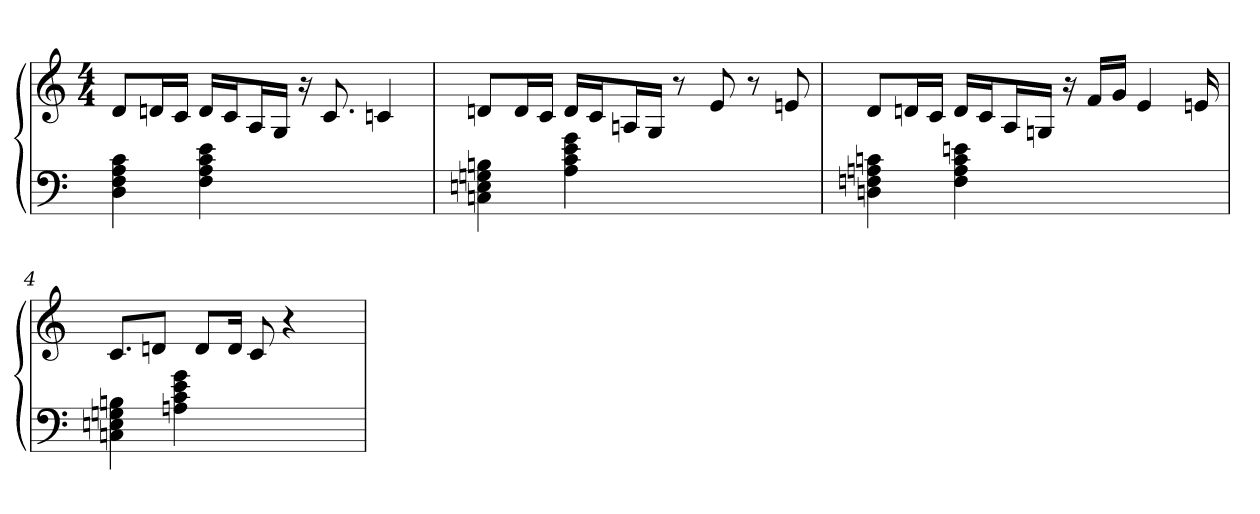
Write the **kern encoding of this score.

**kern	**kern
*part2	*part1
*staff2	*staff1
*	*M4/4
=1	=1
4D 4F 4A 4c	8dL
.	16dnL
.	16cJJ
4F 4A 4c 4e	16dLL
.	16cJ
.	16AL
.	16GJJ
2ryy	16r
.	8.c
.	4cn
=2	=2
4Cn 4En 4Gn 4Bn	8dnL
.	16dL
.	16cJJ
4A 4c 4e 4g	16dLL
.	16cJ
.	16AnL
.	16GJJ
2ryy	8r
.	8e
.	8r
.	8en
=3	=3
4Dn 4Fn 4An 4cn	8dL
.	16dnL
.	16cJJ
4F 4A 4c 4en	16dLL
.	16cJ
.	16AL
.	16GnJJ
2ryy	16r
.	16fLL
.	16gJJ
.	4e
.	16en
=4	=4
4Cn 4En 4Gn 4Bn	8.cL
.	8dnJ
4An 4c 4e 4g	.
.	8dL
.	16dJk
2ryy	8c
.	4r
.	8ryy
=	=
*-	*-
